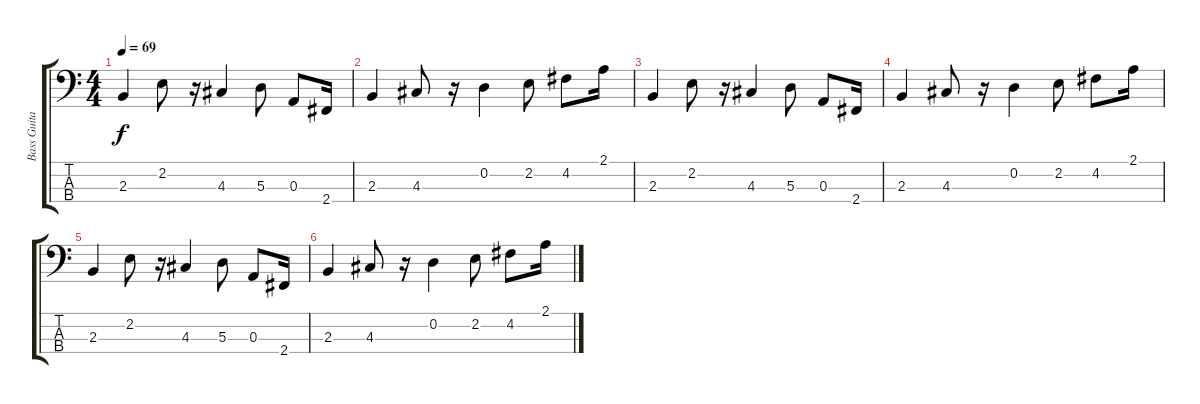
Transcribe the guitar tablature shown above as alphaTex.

\track ("Bass Guitar" "Bass Guita") {instrument electricbassfinger}
\staff {score tabs}
\tuning (G2 D2 A1 E1) {hide}
\ts (4 4)
\tempo 69
\clef f4
\ks c
2.3.4{dy f volume 12} 2.2.8 r.16 4.3.4{volume 11} 5.3.8 0.3.8 2.4.16 |
2.3.4{volume 10} 4.3.8 r.16 0.2.4{volume 9} 2.2.8 4.2.8 2.1.16 |
2.3.4{volume 8} 2.2.8 r.16 4.3.4{volume 7} 5.3.8 0.3.8 2.4.16 |
2.3.4{volume 6} 4.3.8 r.16 0.2.4{volume 5} 2.2.8 4.2.8 2.1.16 |
2.3.4{volume 4} 2.2.8 r.16 4.3.4{volume 3} 5.3.8 0.3.8 2.4.16 |
2.3.4{volume 2} 4.3.8 r.16 0.2.4{volume 1} 2.2.8 4.2.8 2.1.16
